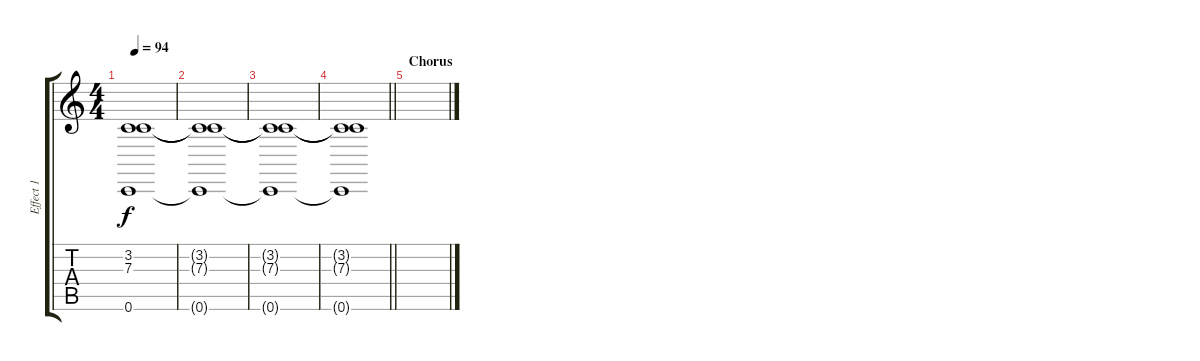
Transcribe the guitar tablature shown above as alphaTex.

\track ("Effect 1" "Effect 1") {instrument pad2warm}
\staff {score tabs}
\tuning (D4 A3 F3 C3 G2 C2) {hide}
\ts (4 4)
\tempo 94
\clef g2
\ks c
(3.2{t} 7.3{t} 0.6{t}).1{dy f} |
(3.2{t} 7.3{t} 0.6{t}).1 |
(3.2{t} 7.3{t} 0.6{t}).1 |
\barLineRight lightlight
(3.2{t} 7.3{t} 0.6{t}).1 |
\section ("" "Chorus")
